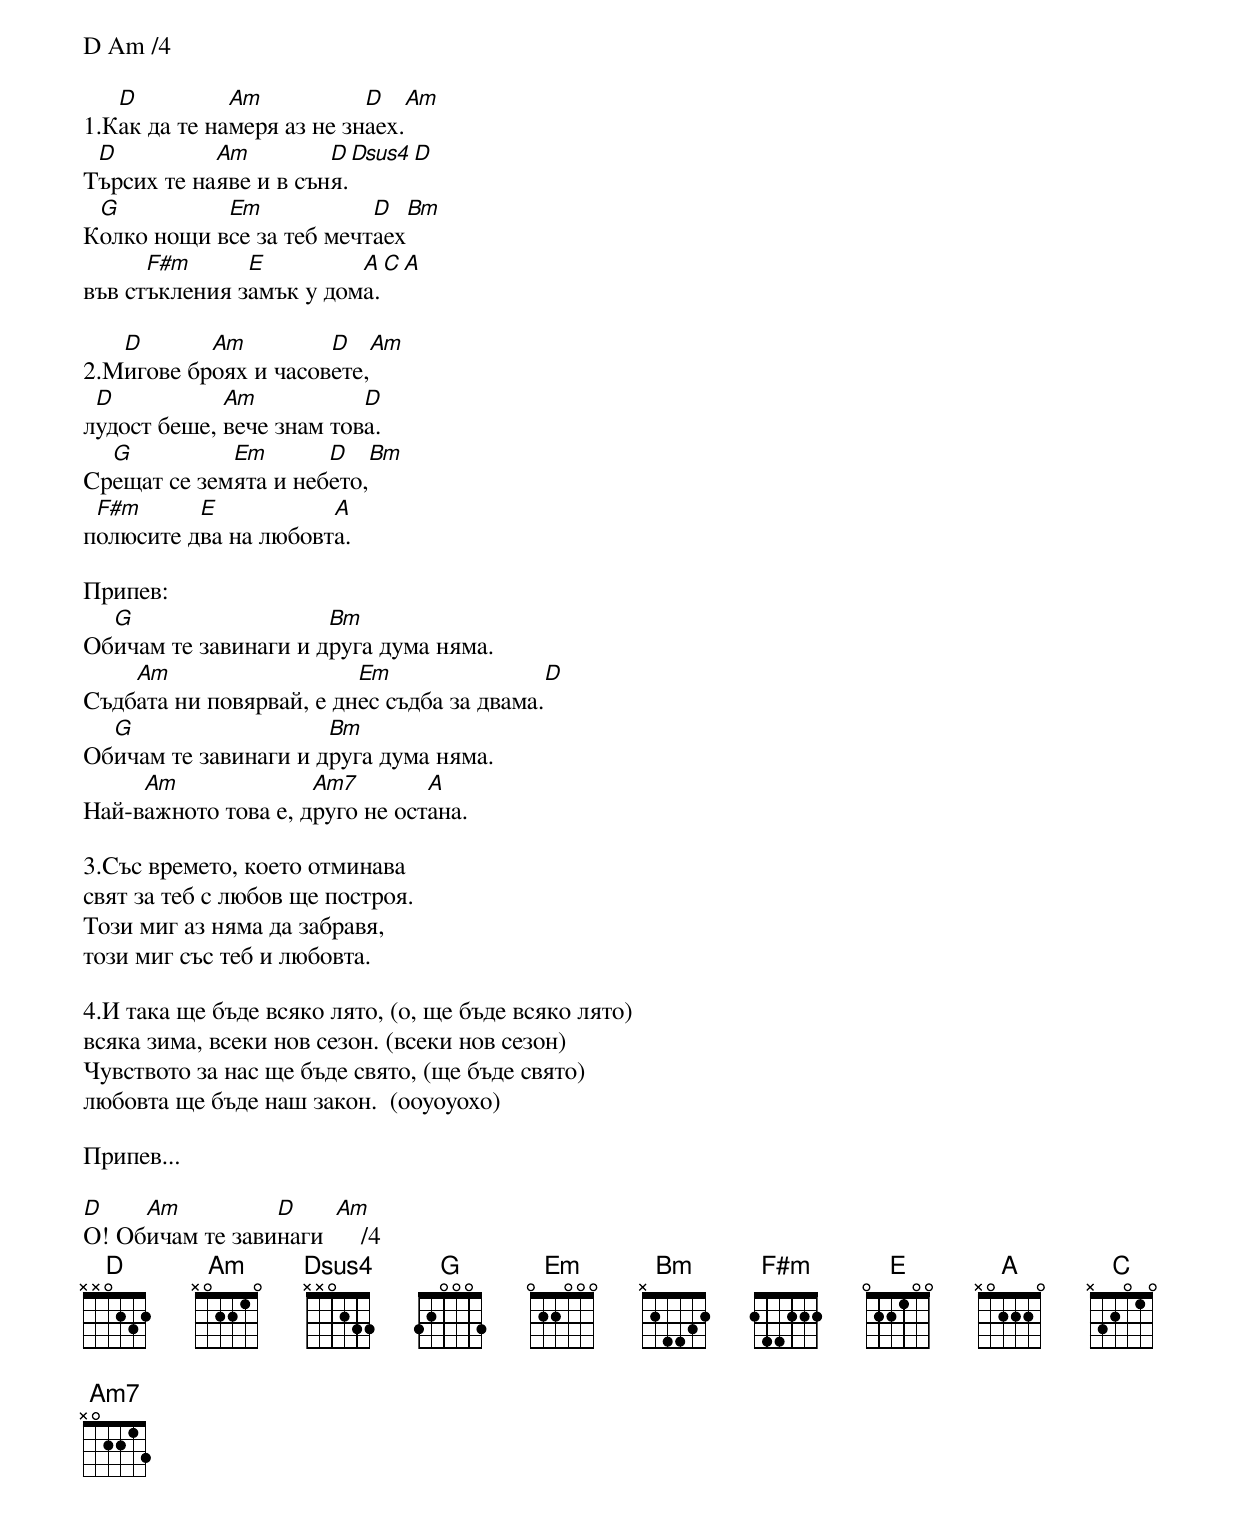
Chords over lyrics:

D Am /4

   D	      Am           D	Am
1.Как да те намеря аз не знаех.
 D	    Am	       D Dsus4 D
Търсих те наяве и в съня.
 G	    Em		  D    Bm
Колко нощи все за теб мечтаех
      F#m      E	 A  C A
във стъкления замък у дома.

   D	   Am	      D    Am
2.Мигове броях и часовете,
 D	     Am	          D
лудост беше, вече знам това.
  G	     Em	      D   Bm
Срещат се земята и небето,
 F#m	  E	      A
полюсите два на любовта.

Припев:
  G		      Bm
Обичам те завинаги и друга дума няма.
    Am			 Em		    D
Съдбата ни повярвай, е днес съдба за двама.
  G		      Bm
Обичам те завинаги и друга дума няма.
     Am		     Am7	A
Най-важното това е, друго не остана.

3.Със времето, което отминава
свят за теб с любов ще построя.
Този миг аз няма да забравя,
този миг със теб и любовта.

4.И така ще бъде всяко лято, (о, ще бъде всяко лято)
всяка зима, всеки нов сезон. (всеки нов сезон)
Чувството за нас ще бъде свято, (ще бъде свято)
любовта ще бъде наш закон.  (ооуоуохо)

Припев...

D    Am          D     Am
О! Oбичам те завинаги      /4
